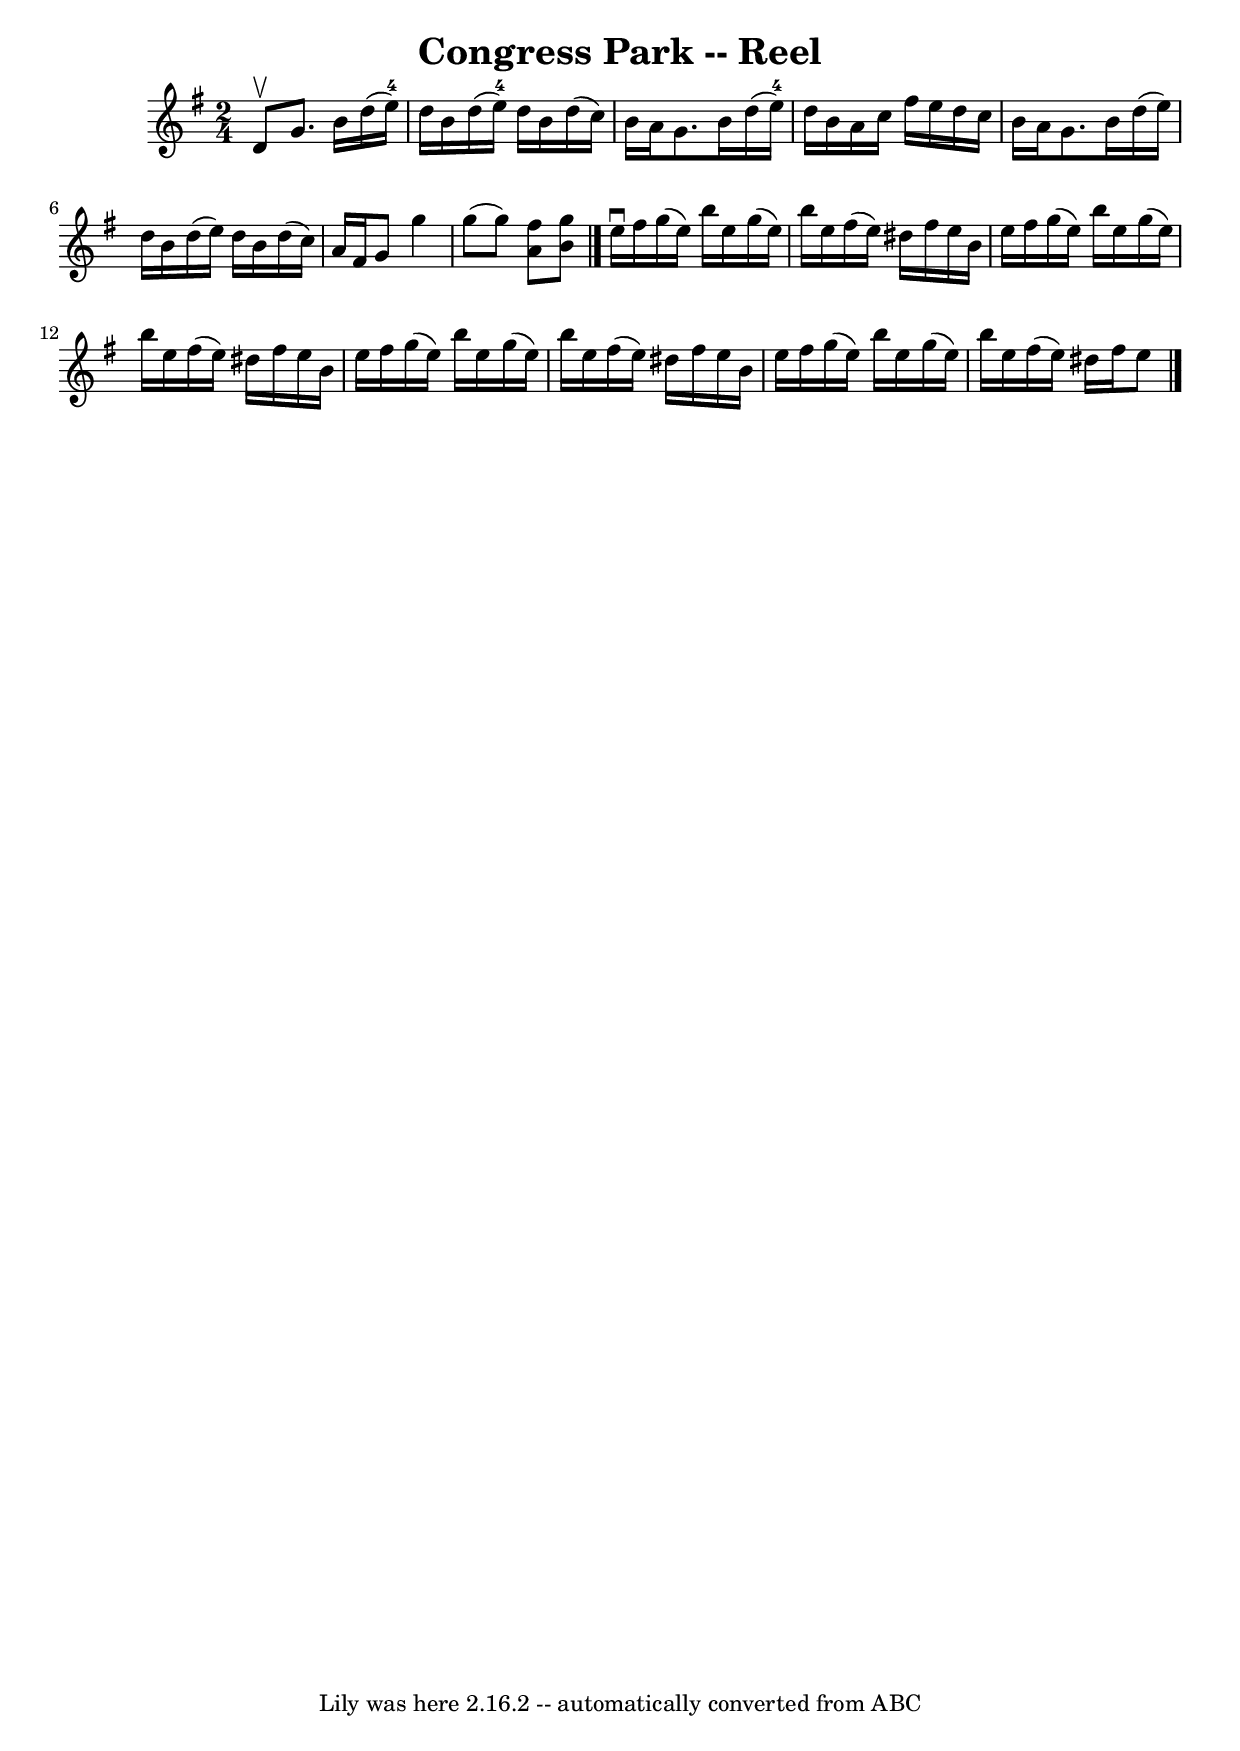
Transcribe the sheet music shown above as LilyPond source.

\version "2.16.2"
\include "Mammoth.ily"
\header {
  %% book = "Ryan's Mammoth Collection"
  crossRefNumber = "1"
  footnotes = "\\\\147"
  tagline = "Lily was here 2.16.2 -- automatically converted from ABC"
  title = "Congress Park -- Reel"

}
voicedefault =  {


  \time 2/4 
  \key g \major
  d'8^\upbow |
  g'8. b'16 d''16 (
  e''16-4) d''16 b'16    |
  d''16 (e''16-4) d''16    
  b'16 d''16 (c''16) b'16 a'16    |
  g'8. b'16 d''16 
  (e''16-4) d''16 b'16    |
  a'16 c''16 fis''16    
  e''16 d''16 c''16 b'16 a'16    |
  g'8. b'16 d''16 (
  e''16) d''16 b'16    |
  d''16 (e''16) d''16 b'16   
  d''16 (c''16) a'16 fis'16    |
  g'8 g''4 g''8 (
  |
  g''8) << a'8 fis''8   >> << b'8 g''8   >>   \bar "|."   
  e''16^\downbow fis''16  |
  g''16 (e''16) b''16 e''16  
  g''16 (e''16) b''16 e''16    |
  fis''16 (e''16)   
  dis''16 fis''16 e''16 b'16 e''16 fis''16    |
  g''16 (
  e''16) b''16 e''16 g''16 (e''16) b''16 e''16    |
  
  fis''16 (e''16) dis''16 fis''16 e''16 b'16 e''16    
  fis''16    |
  g''16 (e''16) b''16 e''16 g''16 (e''16 
  ) b''16 e''16    |
  fis''16 (e''16) dis''16 fis''16   
  e''16 b'16 e''16 fis''16    |
  g''16 (e''16) b''16    
  e''16 g''16 (e''16) b''16 e''16    |
  fis''16 (e''16) dis''16 fis''16 e''8    \bar "|."   

}

\score{
  <<

    \context Staff="default"
    {
      \voicedefault 
      
    }

  >>
  \layout {
    
  }
  \midi {
  }

}
